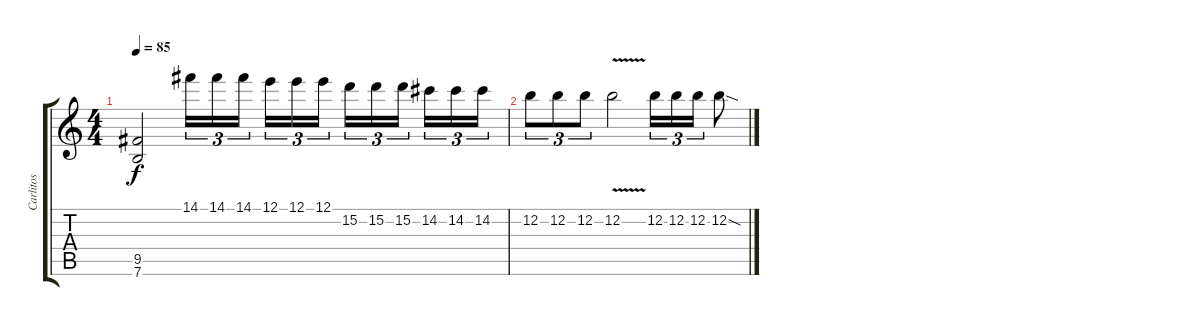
\track ("Carlitos" "Carlitos") {instrument distortionguitar}
\staff {score tabs}
\tuning (E4 B3 G3 D3 A2 E2) {hide}
\ts (4 4)
\tempo 85
\clef g2
\ks c
(9.5{t} 7.6{t}).2{dy f} 14.1.16{tu (3 2)} 14.1.16{tu (3 2)} 14.1.16{tu (3 2)} 12.1.16{tu (3 2)} 12.1.16{tu (3 2)} 12.1.16{tu (3 2)} 15.2.16{tu (3 2)} 15.2.16{tu (3 2)} 15.2.16{tu (3 2)} 14.2.16{tu (3 2)} 14.2.16{tu (3 2)} 14.2.16{tu (3 2)} |
12.2.8{tu (3 2)} 12.2.8{tu (3 2)} 12.2.8{tu (3 2)} 12.2{v}.2 12.2.16{tu (3 2)} 12.2.16{tu (3 2)} 12.2.16{tu (3 2)} 12.2{sod}.8
